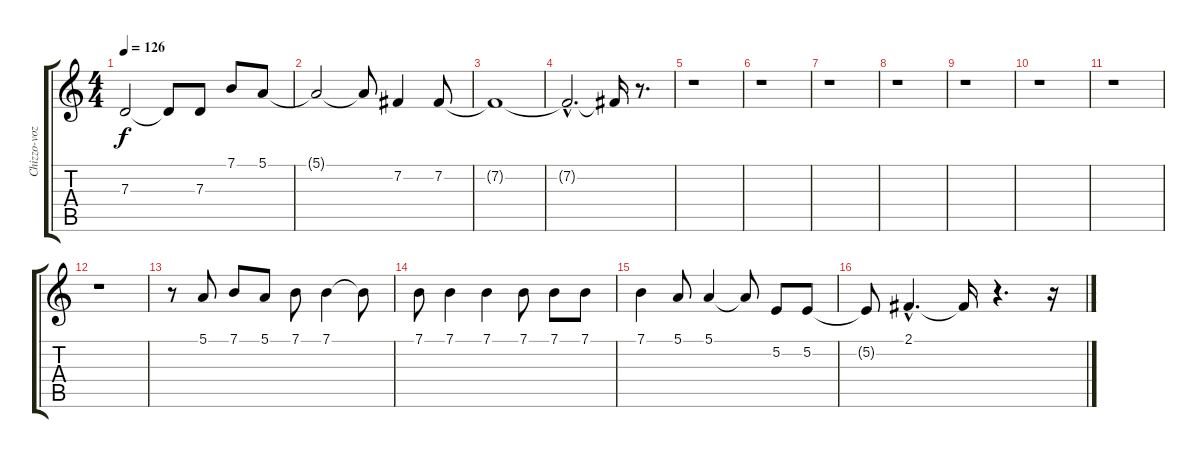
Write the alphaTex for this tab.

\track ("Chizzo-voz" "Chizzo-voz") {instrument lead8bassandlead}
\staff {score tabs}
\tuning (E4 B3 G3 D3 A2 E2) {hide}
\ts (4 4)
\tempo 126
\clef g2
\ks c
7.3{t}.2{dy f} 7.3{t}.8 7.3.8 7.1.8 5.1.8 |
5.1{t}.2 5.1{t}.8 7.2.4 7.2.8 |
7.2{t}.1 |
7.2{hac t}.2{d} 7.2{t}.16 r.8{d} |
r.1 |
r.1 |
r.1 |
r.1 |
r.1 |
r.1 |
r.1 |
r.1 |
r.8 5.1.8 7.1.8 5.1.8 7.1.8 7.1.4 7.1{t}.8 |
7.1.8 7.1.4 7.1.4 7.1.8 7.1.8 7.1.8 |
7.1.4 5.1.8 5.1.4 5.1{t}.8 5.2.8 5.2.8 |
5.2{t}.8 2.1{hac}.4{d} 2.1{t}.16 r.4{d} r.16
